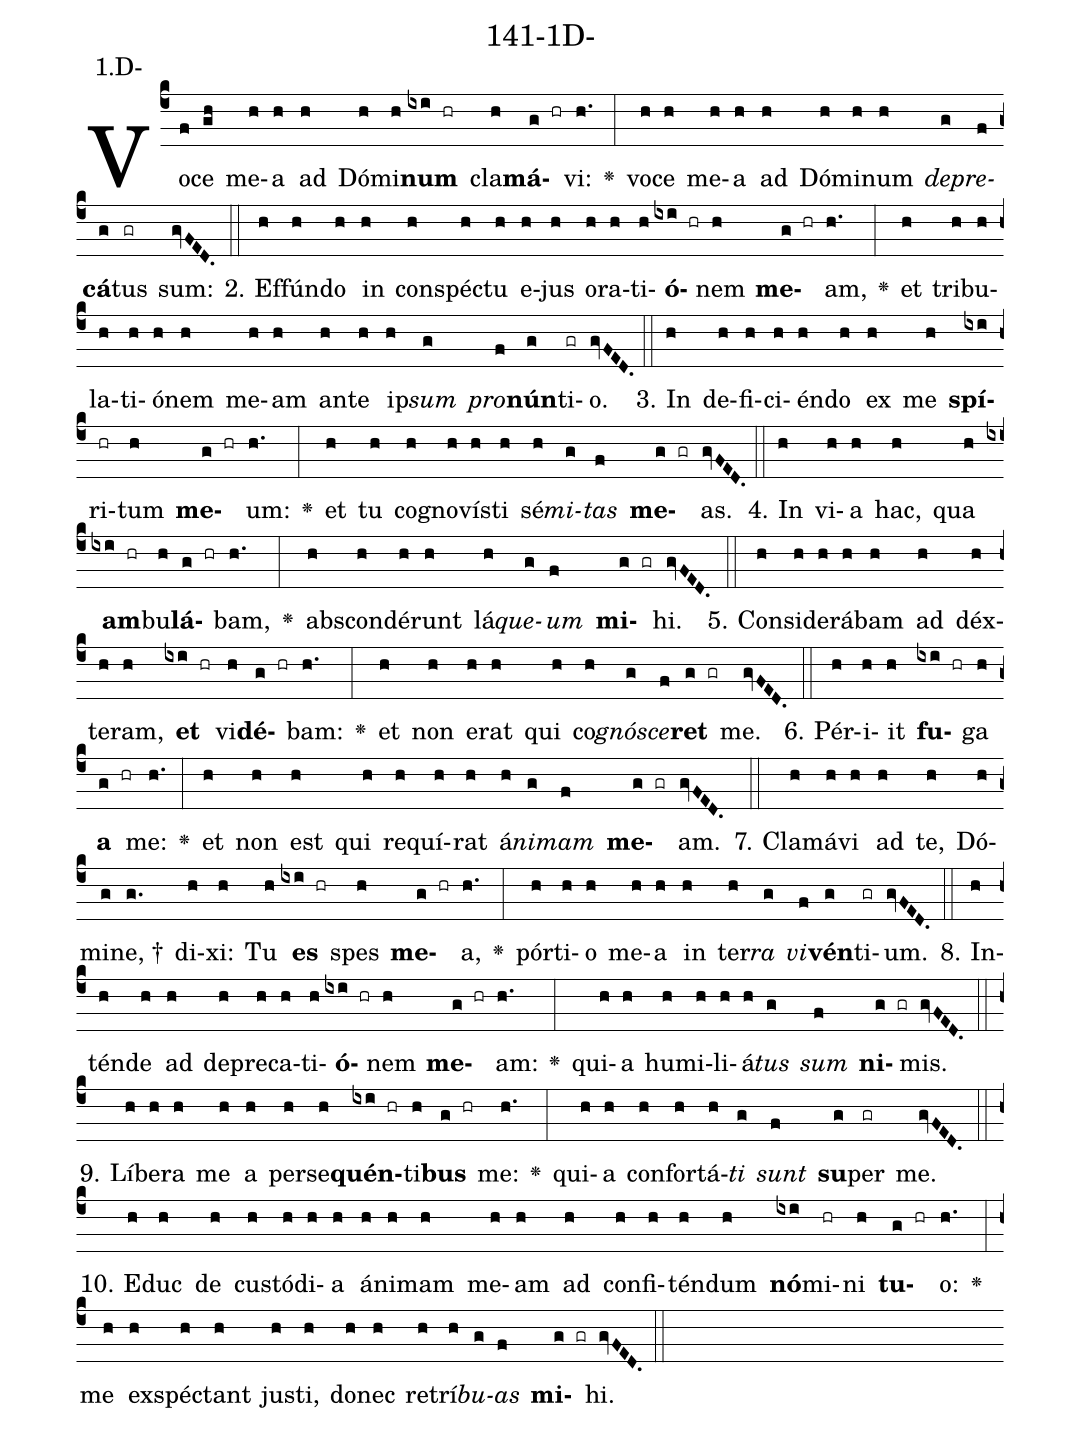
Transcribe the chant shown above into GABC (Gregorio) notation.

name: 141-1D-;
annotation: 1.D-;
%%
(c4)Vo(f)ce(gh) me(h)a(h) ad(h) Dó(h)mi(h)<b>num</b>(ixi hr) cla(h)<b>má</b>(g hr)vi:(h.) <v>\greheightstar</v>(:) vo(h)ce(h) me(h)a(h) ad(h) Dó(h)mi(h)num(h) <i>de</i>(g)<i>pre</i>(f)<b>cá</b>(g)tus(gr) sum:(gvFED.) (::)
2. Ef(h)fún(h)do(h) in(h) con(h)spéc(h)tu(h) e(h)jus(h) o(h)ra(h)ti(h)<b>ó</b>(ixi hr)nem(h) <b>me</b>(g hr)am,(h.) <v>\greheightstar</v>(:) et(h) tri(h)bu(h)la(h)ti(h)ó(h)nem(h) me(h)am(h) an(h)te(h) ip(h)<i>sum</i>(g) <i>pro</i>(f)<b>nún</b>(g)ti(gr)o.(gvFED.) (::)
3. In(h) de(h)fi(h)ci(h)én(h)do(h) ex(h) me(h) <b>spí</b>(ixi)ri(hr)tum(h) <b>me</b>(g hr)um:(h.) <v>\greheightstar</v>(:) et(h) tu(h) co(h)gno(h)vís(h)ti(h) sé(h)<i>mi</i>(g)<i>tas</i>(f) <b>me</b>(g gr)as.(gvFED.) (::)
4. In(h) vi(h)a(h) hac,(h) qua(h) <b>am</b>(ixi hr)bu(h)<b>lá</b>(g hr)bam,(h.) <v>\greheightstar</v>(:) abs(h)con(h)dé(h)runt(h) lá(h)<i>que</i>(g)<i>um</i>(f) <b>mi</b>(g gr)hi.(gvFED.) (::)
5. Con(h)si(h)de(h)rá(h)bam(h) ad(h) déx(h)te(h)ram,(h) <b>et</b>(ixi hr) vi(h)<b>dé</b>(g hr)bam:(h.) <v>\greheightstar</v>(:) et(h) non(h) e(h)rat(h) qui(h) co(h)<i>gnó</i>(g)<i>sce</i>(f)<b>ret</b>(g gr) me.(gvFED.) (::)
6. Pér(h)i(h)it(h) <b>fu</b>(ixi hr)ga(h) <b>a</b>(g hr) me:(h.) <v>\greheightstar</v>(:) et(h) non(h) est(h) qui(h) re(h)quí(h)rat(h) á(h)<i>ni</i>(g)<i>mam</i>(f) <b>me</b>(g gr)am.(gvFED.) (::)
7. Cla(h)má(h)vi(h) ad(h) te,(h) Dó(h)mi(g)ne, †(g.) di(h)xi:(h) Tu(h) <b>es</b>(ixi hr) spes(h) <b>me</b>(g hr)a,(h.) <v>\greheightstar</v>(:) pór(h)ti(h)o(h) me(h)a(h) in(h) ter(h)<i>ra</i>(g) <i>vi</i>(f)<b>vén</b>(g)ti(gr)um.(gvFED.) (::)
8. In(h)tén(h)de(h) ad(h) de(h)pre(h)ca(h)ti(h)<b>ó</b>(ixi hr)nem(h) <b>me</b>(g hr)am:(h.) <v>\greheightstar</v>(:) qui(h)a(h) hu(h)mi(h)li(h)á(h)<i>tus</i>(g) <i>sum</i>(f) <b>ni</b>(g gr)mis.(gvFED.) (::)
9. Lí(h)be(h)ra(h) me(h) a(h) per(h)se(h)<b>quén</b>(ixi hr)ti(h)<b>bus</b>(g hr) me:(h.) <v>\greheightstar</v>(:) qui(h)a(h) con(h)for(h)tá(h)<i>ti</i>(g) <i>sunt</i>(f) <b>su</b>(g)per(gr) me.(gvFED.) (::)
10. E(h)duc(h) de(h) cus(h)tó(h)di(h)a(h) á(h)ni(h)mam(h) me(h)am(h) ad(h) con(h)fi(h)tén(h)dum(h) <b>nó</b>(ixi)mi(hr)ni(h) <b>tu</b>(g hr)o:(h.) <v>\greheightstar</v>(:) me(h) ex(h)spéc(h)tant(h) jus(h)ti,(h) do(h)nec(h) re(h)trí(h)<i>bu</i>(g)<i>as</i>(f) <b>mi</b>(g gr)hi.(gvFED.) (::)
